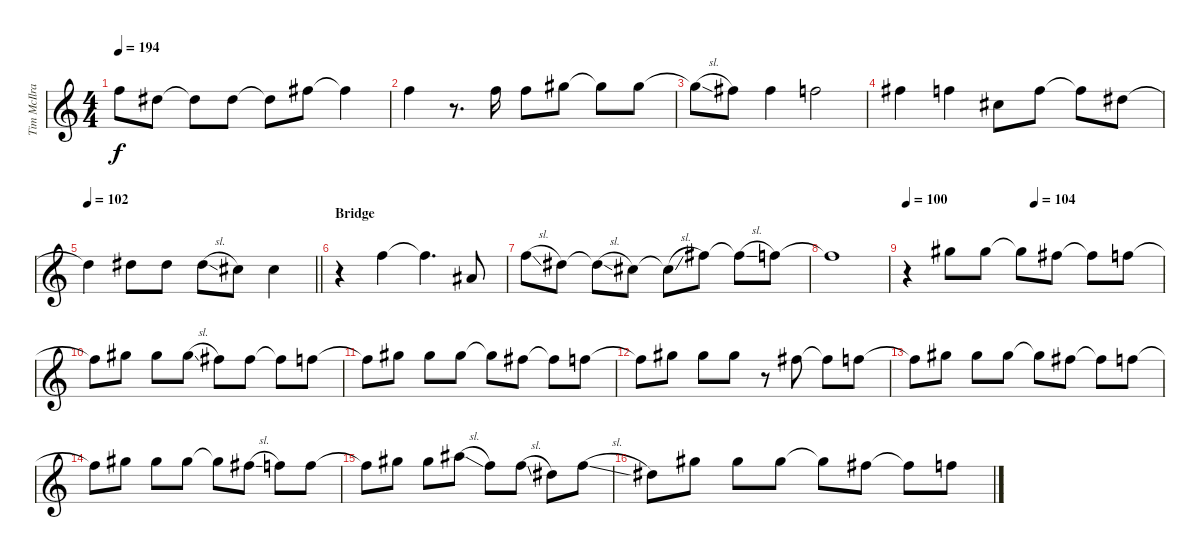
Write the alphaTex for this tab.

\track ("Tim McIlrath - Vocals" "Tim McIlra") {instrument distortionguitar}
\staff {score}
\tuning (Eb4 Bb3 Gb3 Db3 Ab2 Eb2) {hide}
\ts (4 4)
\tempo 194
\clef g2
\ks c
7.2.8{dy f} 5.2.8 5.2{t}.8 5.2.8 5.2{t}.8 8.2.8 8.2{t}.4 |
7.2.4 r.8{d} 7.2.16 7.2.8 10.2.8 10.2{t}.8 10.2.8 |
10.2{sl t}.8 8.2.8 8.2.4 7.2.2 |
8.2.4 7.2.4 3.2.8 7.2.8 7.2{t}.8 5.2.8 |
\tempo 102
\barLineRight lightlight
5.2{t}.4 5.2.8 5.2.8 5.2{sl}.8 3.2.8 3.2.4 |
\section ("" "Bridge")
r.4 7.2.4 7.2{t}.4{d} 0.2.8 |
7.2{sl}.8 5.2.8 5.2{sl t}.8 3.2.8 3.2{sl t}.8 8.2.8 8.2{sl t}.8 7.2.8 |
7.2{t}.1 |
\tempo 100
\tempo (104 0.5)
r.4 10.2.8 10.2.8 10.2{t}.8 8.2.8 8.2{t}.8 7.2.8 |
7.2{t}.8 10.2.8 10.2.8 10.2{sl}.8 8.2.8 8.2.8 8.2{t}.8 7.2.8 |
7.2{t}.8 10.2.8 10.2.8 10.2.8 10.2{t}.8 8.2.8 8.2{t}.8 7.2.8 |
7.2{t}.8 10.2.8 10.2.8 10.2.8 r.8 8.2.8 8.2{t}.8 7.2.8 |
7.2{t}.8 10.2.8 10.2.8 10.2.8 10.2{t}.8 8.2.8 8.2{t}.8 7.2.8 |
7.2{t}.8 10.2.8 10.2.8 10.2.8 10.2{t}.8 8.2{sl}.8 7.2.8 7.2.8 |
7.2{t}.8 10.2.8 10.2.8 12.2{sl}.8 7.2.8 7.2{sl}.8 5.2.8 7.2{sl}.8 |
5.2.8 10.2.8 10.2.8 10.2.8 10.2{t}.8 8.2.8 8.2{t}.8 7.2.8
